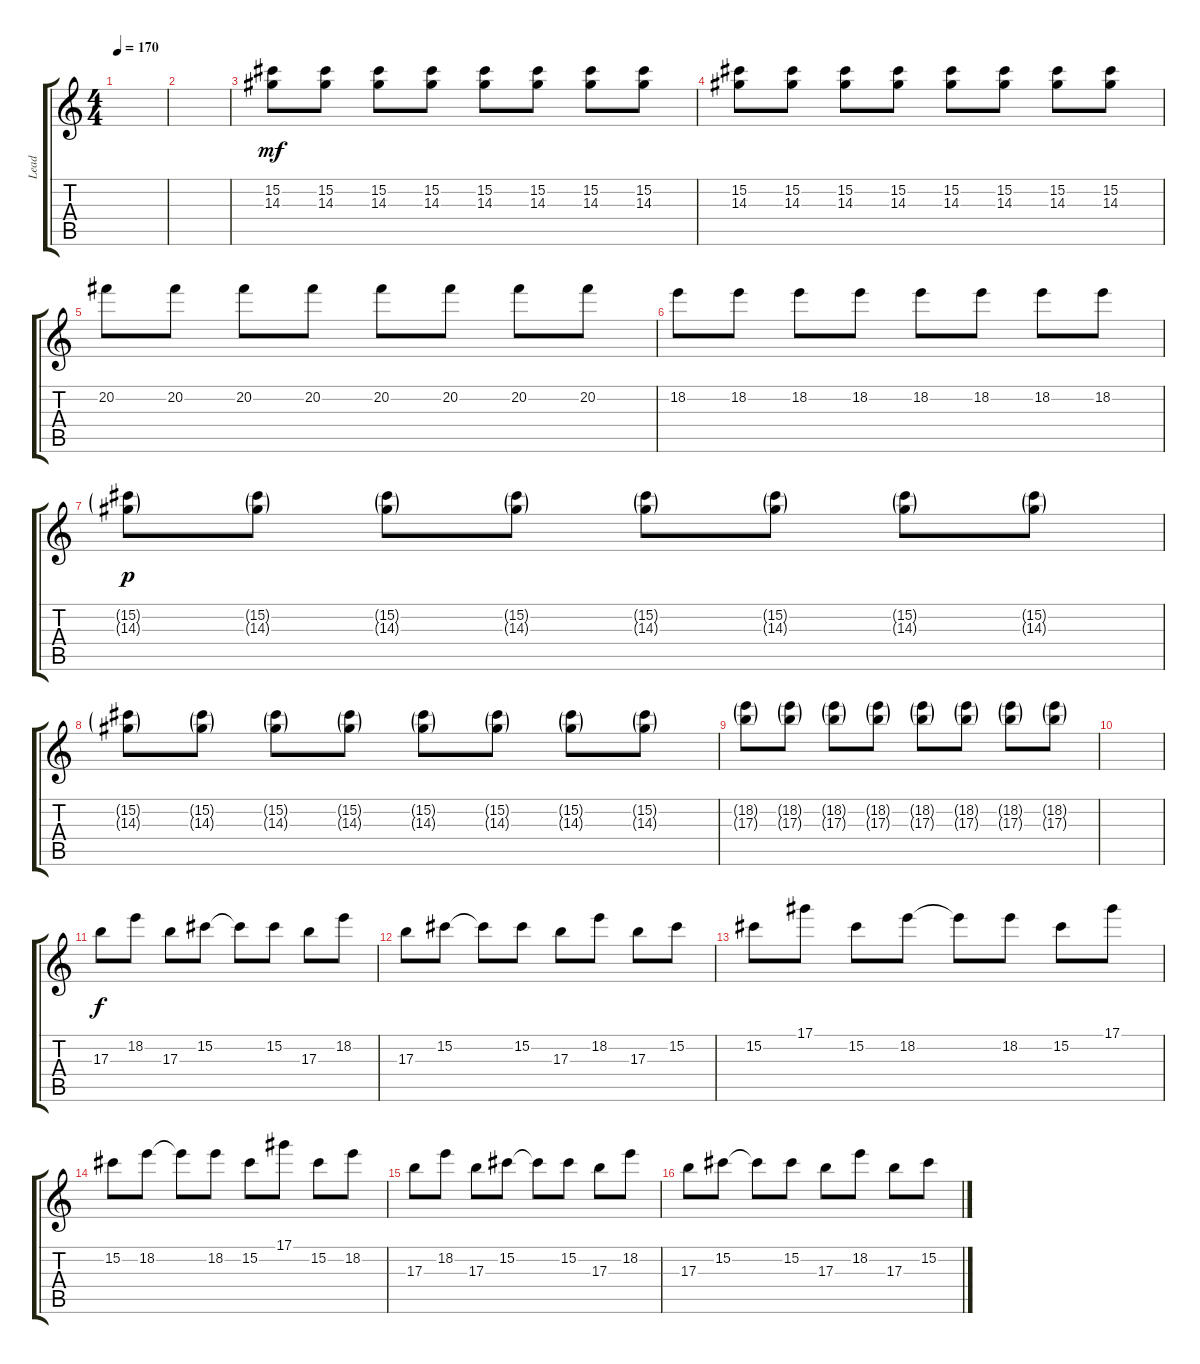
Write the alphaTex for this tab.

\track ("Lead" "Lead") {instrument overdrivenguitar}
\staff {score tabs}
\tuning (Eb4 Bb3 Gb3 Db3 Ab2 Db2) {hide}
\ts (4 4)
\tempo 170
\clef g2
\ks c
|
|
(15.2 14.3).8{dy mf} (15.2 14.3).8 (15.2 14.3).8 (15.2 14.3).8 (15.2 14.3).8 (15.2 14.3).8 (15.2 14.3).8 (15.2 14.3).8 |
(15.2 14.3).8 (15.2 14.3).8 (15.2 14.3).8 (15.2 14.3).8 (15.2 14.3).8 (15.2 14.3).8 (15.2 14.3).8 (15.2 14.3).8 |
20.2.8 20.2.8 20.2.8 20.2.8 20.2.8 20.2.8 20.2.8 20.2.8 |
18.2.8 18.2.8 18.2.8 18.2.8 18.2.8 18.2.8 18.2.8 18.2.8 |
(15.2{g} 14.3{g}).8{dy p} (15.2{g} 14.3{g}).8 (15.2{g} 14.3{g}).8 (15.2{g} 14.3{g}).8 (15.2{g} 14.3{g}).8 (15.2{g} 14.3{g}).8 (15.2{g} 14.3{g}).8 (15.2{g} 14.3{g}).8 |
(15.2{g} 14.3{g}).8 (15.2{g} 14.3{g}).8 (15.2{g} 14.3{g}).8 (15.2{g} 14.3{g}).8 (15.2{g} 14.3{g}).8 (15.2{g} 14.3{g}).8 (15.2{g} 14.3{g}).8 (15.2{g} 14.3{g}).8 |
(18.2{g} 17.3{g}).8 (18.2{g} 17.3{g}).8 (18.2{g} 17.3{g}).8 (18.2{g} 17.3{g}).8 (18.2{g} 17.3{g}).8 (18.2{g} 17.3{g}).8 (18.2{g} 17.3{g}).8 (18.2{g} 17.3{g}).8 |
|
17.3.8{dy f} 18.2.8 17.3.8 15.2.8 15.2{t}.8 15.2.8 17.3.8 18.2.8 |
17.3.8 15.2.8 15.2{t}.8 15.2.8 17.3.8 18.2.8 17.3.8 15.2.8 |
15.2.8 17.1.8 15.2.8 18.2.8 18.2{t}.8 18.2.8 15.2.8 17.1.8 |
15.2.8 18.2.8 18.2{t}.8 18.2.8 15.2.8 17.1.8 15.2.8 18.2.8 |
17.3.8 18.2.8 17.3.8 15.2.8 15.2{t}.8 15.2.8 17.3.8 18.2.8 |
17.3.8 15.2.8 15.2{t}.8 15.2.8 17.3.8 18.2.8 17.3.8 15.2.8
